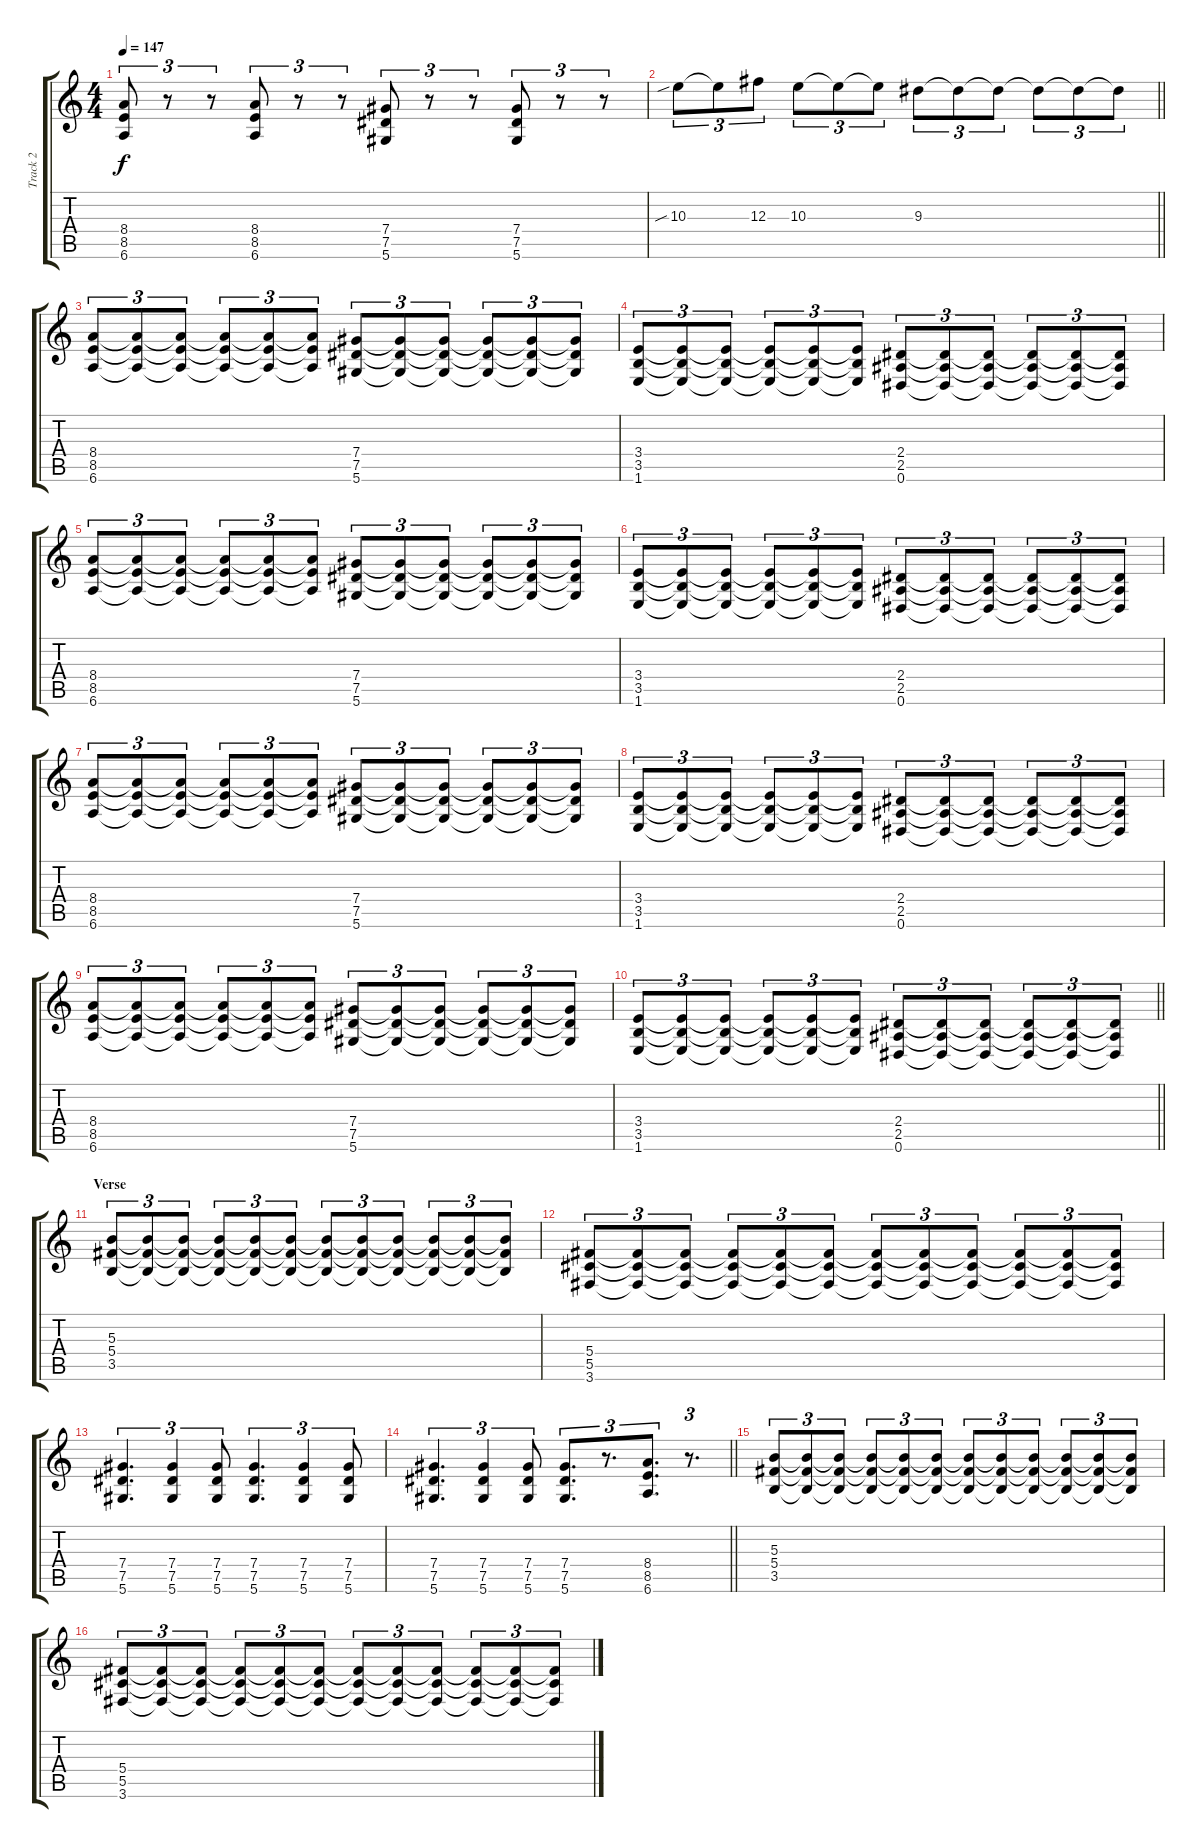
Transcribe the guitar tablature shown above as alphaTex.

\track ("Track 2" "Track 2") {instrument distortionguitar}
\staff {score tabs}
\tuning (Eb4 Bb3 Gb3 Db3 Ab2 Eb2) {hide}
\ts (4 4)
\tempo 147
\clef g2
\ks c
(8.4 8.5 6.6).8{tu (3 2) dy f} r.8{tu (3 2)} r.8{tu (3 2)} (8.4 8.5 6.6).8{tu (3 2)} r.8{tu (3 2)} r.8{tu (3 2)} (7.4 7.5 5.6).8{tu (3 2)} r.8{tu (3 2)} r.8{tu (3 2)} (7.4 7.5 5.6).8{tu (3 2)} r.8{tu (3 2)} r.8{tu (3 2)} |
\barLineRight lightlight
10.3{sib}.8{tu (3 2)} 10.3{t}.8{tu (3 2)} 12.3.8{tu (3 2)} 10.3.8{tu (3 2)} 10.3{t}.8{tu (3 2)} 10.3{t}.8{tu (3 2)} 9.3.8{tu (3 2)} 9.3{t}.8{tu (3 2)} 9.3{t}.8{tu (3 2)} 9.3{t}.8{tu (3 2)} 9.3{t}.8{tu (3 2)} 9.3{t}.8{tu (3 2)} |
(8.4 8.5 6.6).8{tu (3 2)} (8.4{t} 8.5{t} 6.6{t}).8{tu (3 2)} (8.4{t} 8.5{t} 6.6{t}).8{tu (3 2)} (8.4{t} 8.5{t} 6.6{t}).8{tu (3 2)} (8.4{t} 8.5{t} 6.6{t}).8{tu (3 2)} (8.4{t} 8.5{t} 6.6{t}).8{tu (3 2)} (7.4 7.5 5.6).8{tu (3 2)} (7.4{t} 7.5{t} 5.6{t}).8{tu (3 2)} (7.4{t} 7.5{t} 5.6{t}).8{tu (3 2)} (7.4{t} 7.5{t} 5.6{t}).8{tu (3 2)} (7.4{t} 7.5{t} 5.6{t}).8{tu (3 2)} (7.4{t} 7.5{t} 5.6{t}).8{tu (3 2)} |
(3.4 3.5 1.6).8{tu (3 2)} (3.4{t} 3.5{t} 1.6{t}).8{tu (3 2)} (3.4{t} 3.5{t} 1.6{t}).8{tu (3 2)} (3.4{t} 3.5{t} 1.6{t}).8{tu (3 2)} (3.4{t} 3.5{t} 1.6{t}).8{tu (3 2)} (3.4{t} 3.5{t} 1.6{t}).8{tu (3 2)} (2.4 2.5 0.6).8{tu (3 2)} (2.4{t} 2.5{t} 0.6{t}).8{tu (3 2)} (2.4{t} 2.5{t} 0.6{t}).8{tu (3 2)} (2.4{t} 2.5{t} 0.6{t}).8{tu (3 2)} (2.4{t} 2.5{t} 0.6{t}).8{tu (3 2)} (2.4{t} 2.5{t} 0.6{t}).8{tu (3 2)} |
(8.4 8.5 6.6).8{tu (3 2)} (8.4{t} 8.5{t} 6.6{t}).8{tu (3 2)} (8.4{t} 8.5{t} 6.6{t}).8{tu (3 2)} (8.4{t} 8.5{t} 6.6{t}).8{tu (3 2)} (8.4{t} 8.5{t} 6.6{t}).8{tu (3 2)} (8.4{t} 8.5{t} 6.6{t}).8{tu (3 2)} (7.4 7.5 5.6).8{tu (3 2)} (7.4{t} 7.5{t} 5.6{t}).8{tu (3 2)} (7.4{t} 7.5{t} 5.6{t}).8{tu (3 2)} (7.4{t} 7.5{t} 5.6{t}).8{tu (3 2)} (7.4{t} 7.5{t} 5.6{t}).8{tu (3 2)} (7.4{t} 7.5{t} 5.6{t}).8{tu (3 2)} |
(3.4 3.5 1.6).8{tu (3 2)} (3.4{t} 3.5{t} 1.6{t}).8{tu (3 2)} (3.4{t} 3.5{t} 1.6{t}).8{tu (3 2)} (3.4{t} 3.5{t} 1.6{t}).8{tu (3 2)} (3.4{t} 3.5{t} 1.6{t}).8{tu (3 2)} (3.4{t} 3.5{t} 1.6{t}).8{tu (3 2)} (2.4 2.5 0.6).8{tu (3 2)} (2.4{t} 2.5{t} 0.6{t}).8{tu (3 2)} (2.4{t} 2.5{t} 0.6{t}).8{tu (3 2)} (2.4{t} 2.5{t} 0.6{t}).8{tu (3 2)} (2.4{t} 2.5{t} 0.6{t}).8{tu (3 2)} (2.4{t} 2.5{t} 0.6{t}).8{tu (3 2)} |
(8.4 8.5 6.6).8{tu (3 2)} (8.4{t} 8.5{t} 6.6{t}).8{tu (3 2)} (8.4{t} 8.5{t} 6.6{t}).8{tu (3 2)} (8.4{t} 8.5{t} 6.6{t}).8{tu (3 2)} (8.4{t} 8.5{t} 6.6{t}).8{tu (3 2)} (8.4{t} 8.5{t} 6.6{t}).8{tu (3 2)} (7.4 7.5 5.6).8{tu (3 2)} (7.4{t} 7.5{t} 5.6{t}).8{tu (3 2)} (7.4{t} 7.5{t} 5.6{t}).8{tu (3 2)} (7.4{t} 7.5{t} 5.6{t}).8{tu (3 2)} (7.4{t} 7.5{t} 5.6{t}).8{tu (3 2)} (7.4{t} 7.5{t} 5.6{t}).8{tu (3 2)} |
(3.4 3.5 1.6).8{tu (3 2)} (3.4{t} 3.5{t} 1.6{t}).8{tu (3 2)} (3.4{t} 3.5{t} 1.6{t}).8{tu (3 2)} (3.4{t} 3.5{t} 1.6{t}).8{tu (3 2)} (3.4{t} 3.5{t} 1.6{t}).8{tu (3 2)} (3.4{t} 3.5{t} 1.6{t}).8{tu (3 2)} (2.4 2.5 0.6).8{tu (3 2)} (2.4{t} 2.5{t} 0.6{t}).8{tu (3 2)} (2.4{t} 2.5{t} 0.6{t}).8{tu (3 2)} (2.4{t} 2.5{t} 0.6{t}).8{tu (3 2)} (2.4{t} 2.5{t} 0.6{t}).8{tu (3 2)} (2.4{t} 2.5{t} 0.6{t}).8{tu (3 2)} |
(8.4 8.5 6.6).8{tu (3 2)} (8.4{t} 8.5{t} 6.6{t}).8{tu (3 2)} (8.4{t} 8.5{t} 6.6{t}).8{tu (3 2)} (8.4{t} 8.5{t} 6.6{t}).8{tu (3 2)} (8.4{t} 8.5{t} 6.6{t}).8{tu (3 2)} (8.4{t} 8.5{t} 6.6{t}).8{tu (3 2)} (7.4 7.5 5.6).8{tu (3 2)} (7.4{t} 7.5{t} 5.6{t}).8{tu (3 2)} (7.4{t} 7.5{t} 5.6{t}).8{tu (3 2)} (7.4{t} 7.5{t} 5.6{t}).8{tu (3 2)} (7.4{t} 7.5{t} 5.6{t}).8{tu (3 2)} (7.4{t} 7.5{t} 5.6{t}).8{tu (3 2)} |
\barLineRight lightlight
(3.4 3.5 1.6).8{tu (3 2)} (3.4{t} 3.5{t} 1.6{t}).8{tu (3 2)} (3.4{t} 3.5{t} 1.6{t}).8{tu (3 2)} (3.4{t} 3.5{t} 1.6{t}).8{tu (3 2)} (3.4{t} 3.5{t} 1.6{t}).8{tu (3 2)} (3.4{t} 3.5{t} 1.6{t}).8{tu (3 2)} (2.4 2.5 0.6).8{tu (3 2)} (2.4{t} 2.5{t} 0.6{t}).8{tu (3 2)} (2.4{t} 2.5{t} 0.6{t}).8{tu (3 2)} (2.4{t} 2.5{t} 0.6{t}).8{tu (3 2)} (2.4{t} 2.5{t} 0.6{t}).8{tu (3 2)} (2.4{t} 2.5{t} 0.6{t}).8{tu (3 2)} |
\section ("" "Verse")
(5.3 5.4 3.5).8{tu (3 2)} (5.3{t} 5.4{t} 3.5{t}).8{tu (3 2)} (5.3{t} 5.4{t} 3.5{t}).8{tu (3 2)} (5.3{t} 5.4{t} 3.5{t}).8{tu (3 2)} (5.3{t} 5.4{t} 3.5{t}).8{tu (3 2)} (5.3{t} 5.4{t} 3.5{t}).8{tu (3 2)} (5.3{t} 5.4{t} 3.5{t}).8{tu (3 2)} (5.3{t} 5.4{t} 3.5{t}).8{tu (3 2)} (5.3{t} 5.4{t} 3.5{t}).8{tu (3 2)} (5.3{t} 5.4{t} 3.5{t}).8{tu (3 2)} (5.3{t} 5.4{t} 3.5{t}).8{tu (3 2)} (5.3{t} 5.4{t} 3.5{t}).8{tu (3 2)} |
(5.4 5.5 3.6).8{tu (3 2)} (5.4{t} 5.5{t} 3.6{t}).8{tu (3 2)} (5.4{t} 5.5{t} 3.6{t}).8{tu (3 2)} (5.4{t} 5.5{t} 3.6{t}).8{tu (3 2)} (5.4{t} 5.5{t} 3.6{t}).8{tu (3 2)} (5.4{t} 5.5{t} 3.6{t}).8{tu (3 2)} (5.4{t} 5.5{t} 3.6{t}).8{tu (3 2)} (5.4{t} 5.5{t} 3.6{t}).8{tu (3 2)} (5.4{t} 5.5{t} 3.6{t}).8{tu (3 2)} (5.4{t} 5.5{t} 3.6{t}).8{tu (3 2)} (5.4{t} 5.5{t} 3.6{t}).8{tu (3 2)} (5.4{t} 5.5{t} 3.6{t}).8{tu (3 2)} |
(7.4 7.5 5.6).4{d tu (3 2)} (7.4 7.5 5.6).4{tu (3 2)} (7.4 7.5 5.6).8{tu (3 2)} (7.4 7.5 5.6).4{d tu (3 2)} (7.4 7.5 5.6).4{tu (3 2)} (7.4 7.5 5.6).8{tu (3 2)} |
\barLineRight lightlight
(7.4 7.5 5.6).4{d tu (3 2)} (7.4 7.5 5.6).4{tu (3 2)} (7.4 7.5 5.6).8{tu (3 2)} (7.4 7.5 5.6).8{d tu (3 2)} r.8{d tu (3 2)} (8.4 8.5 6.6).8{d tu (3 2)} r.8{d tu (3 2)} |
(5.3 5.4 3.5).8{tu (3 2)} (5.3{t} 5.4{t} 3.5{t}).8{tu (3 2)} (5.3{t} 5.4{t} 3.5{t}).8{tu (3 2)} (5.3{t} 5.4{t} 3.5{t}).8{tu (3 2)} (5.3{t} 5.4{t} 3.5{t}).8{tu (3 2)} (5.3{t} 5.4{t} 3.5{t}).8{tu (3 2)} (5.3{t} 5.4{t} 3.5{t}).8{tu (3 2)} (5.3{t} 5.4{t} 3.5{t}).8{tu (3 2)} (5.3{t} 5.4{t} 3.5{t}).8{tu (3 2)} (5.3{t} 5.4{t} 3.5{t}).8{tu (3 2)} (5.3{t} 5.4{t} 3.5{t}).8{tu (3 2)} (5.3{t} 5.4{t} 3.5{t}).8{tu (3 2)} |
(5.4 5.5 3.6).8{tu (3 2)} (5.4{t} 5.5{t} 3.6{t}).8{tu (3 2)} (5.4{t} 5.5{t} 3.6{t}).8{tu (3 2)} (5.4{t} 5.5{t} 3.6{t}).8{tu (3 2)} (5.4{t} 5.5{t} 3.6{t}).8{tu (3 2)} (5.4{t} 5.5{t} 3.6{t}).8{tu (3 2)} (5.4{t} 5.5{t} 3.6{t}).8{tu (3 2)} (5.4{t} 5.5{t} 3.6{t}).8{tu (3 2)} (5.4{t} 5.5{t} 3.6{t}).8{tu (3 2)} (5.4{t} 5.5{t} 3.6{t}).8{tu (3 2)} (5.4{t} 5.5{t} 3.6{t}).8{tu (3 2)} (5.4{t} 5.5{t} 3.6{t}).8{tu (3 2)}
